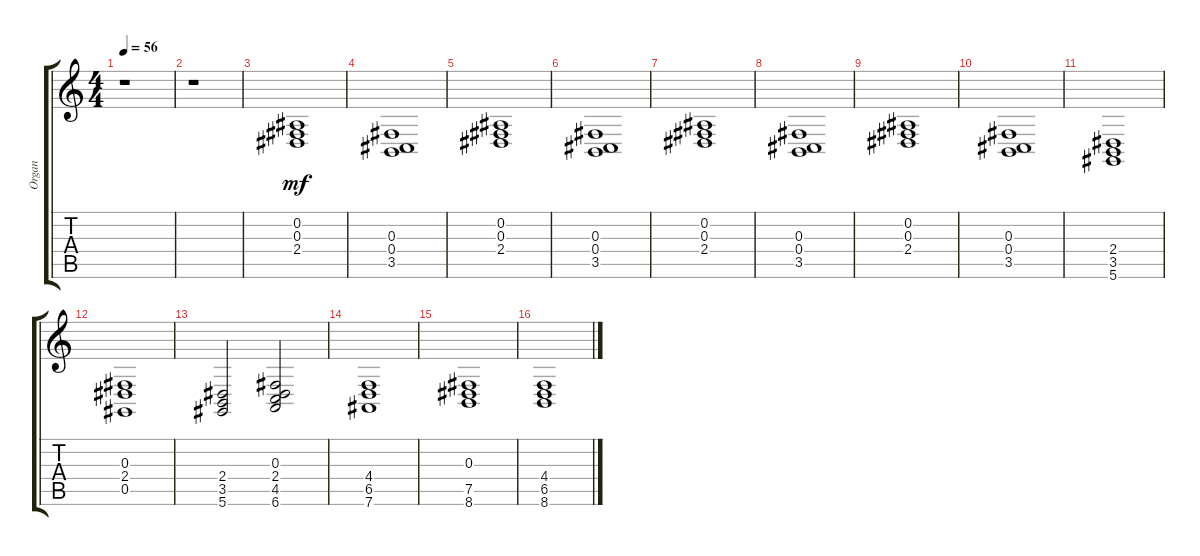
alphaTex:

\track ("Organ" "Organ") {instrument churchorgan}
\staff {score tabs}
\tuning (Eb4 Bb3 Gb3 Db3 Ab2 Eb2) {hide}
\ts (4 4)
\tempo 56
\clef g2
\ks c
r.1{dy mf} |
r.1 |
(0.2 0.3 2.4).1 |
(0.3 0.4 3.5).1 |
(0.2 0.3 2.4).1 |
(0.3 0.4 3.5).1 |
(0.2 0.3 2.4).1 |
(0.3 0.4 3.5).1 |
(0.2 0.3 2.4).1 |
(0.3 0.4 3.5).1 |
(2.4 3.5 5.6).1 |
(0.3 2.4 0.5).1 |
(2.4 3.5 5.6).2 (0.3 2.4 4.5 6.6).2 |
(4.4 6.5 7.6).1 |
(0.3 7.5 8.6).1 |
(4.4 6.5 8.6).1
